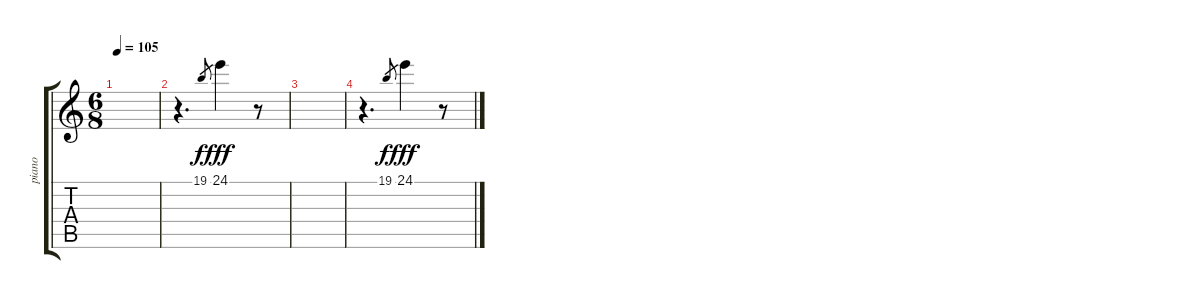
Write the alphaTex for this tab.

\track ("piano" "piano") {instrument acousticgrandpiano}
\staff {score tabs}
\tuning (E4 B3 G3 D3 A2 E2) {hide}
\ts (6 8)
\tempo 105
\clef g2
\ks c
|
r.4{d} 19.1.8{gr dy f} 24.1.4{dy fff} r.8 |
|
r.4{d} 19.1.8{gr dy f} 24.1.4{dy fff} r.8
